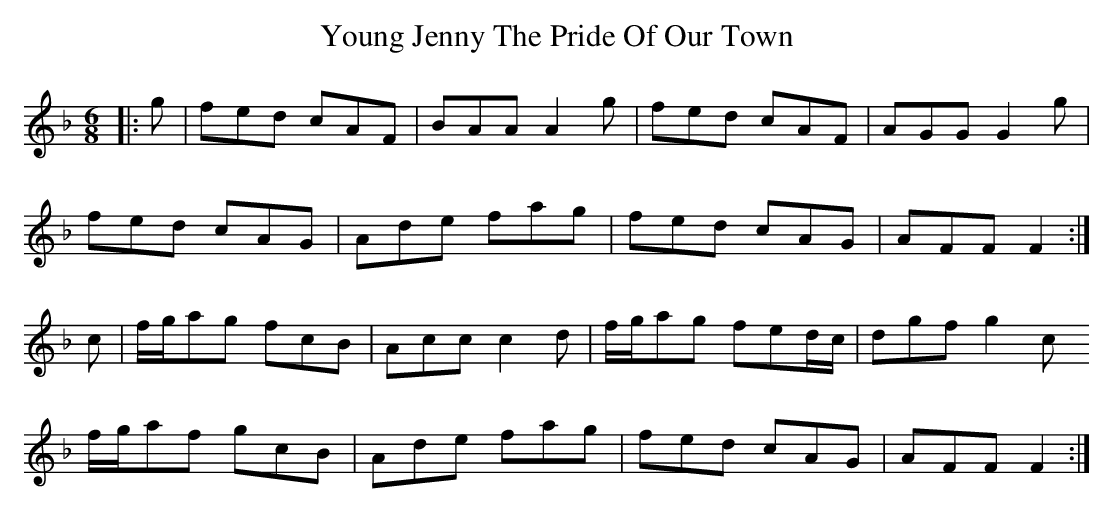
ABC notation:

X:1
T: Young Jenny The Pride Of Our Town
M: 6/8
L: 1/8
K: Fmaj
|:g|fed cAF|BAA A2g|fed cAF|AGG G2g|
fed cAG|Ade fag|fed cAG|AFF F2:|
c|f/g/ag fcB|Acc c2d|f/g/ag fed/c/|dgf g2c
f/g/af gcB|Ade fag|fed cAG|AFF F2:|
